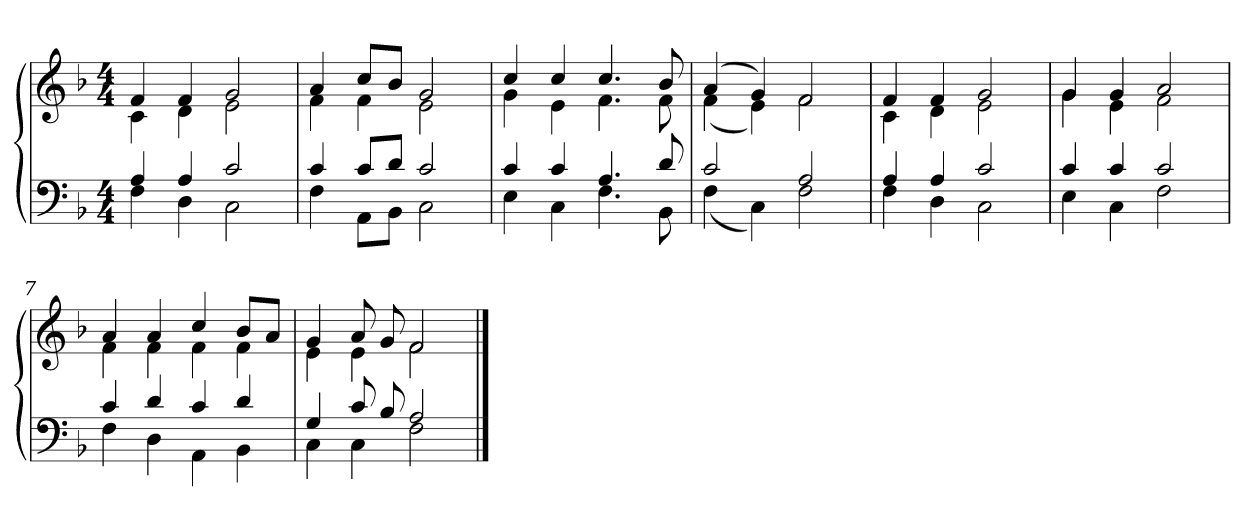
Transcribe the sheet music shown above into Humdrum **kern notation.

**kern	**kern
*part1	*part1
*staff2	*staff1
*clefF4	*clefG2
*k[b-]	*k[b-]
*F:	*F:
*M4/4	*M4/4
=1	=1
*^	*^
4A	4F	4f	4c
4A	4D	4f	4d
2c	2C	2g	2e
=2	=2	=2	=2
4c	4F	4a	4f
8cL	8AAL	8ccL	4f
8dJ	8BB-J	8b-J	.
2c	2C	2g	2e
=3	=3	=3	=3
4c	4E	4cc	4g
4c	4C	4cc	4e
4.A	4.F	4.cc	4.f
8d	8BB-	8b-	8f
=4	=4	=4	=4
2c	(4F	(4a	(4f
.	4C)	4g)	4e)
2A	2F	2f	2f
=5	=5	=5	=5
4A	4F	4f	4c
4A	4D	4f	4d
2c	2C	2g	2e
=6	=6	=6	=6
4c	4E	4g	4g
4c	4C	4g	4e
2c	2F	2a	2f
=7	=7	=7	=7
4c	4F	4a	4f
4d	4D	4a	4f
4c	4AA	4cc	4f
4d	4BB-	8b-L	4f
.	.	8aJ	.
=8	=8	=8	=8
4G	4C	4g	4e
8c	4C	8a	4e
8B-	.	8g	.
2A	2F	2f	2f
*v	*v	*	*
*	*v	*v
==	==
*-	*-
